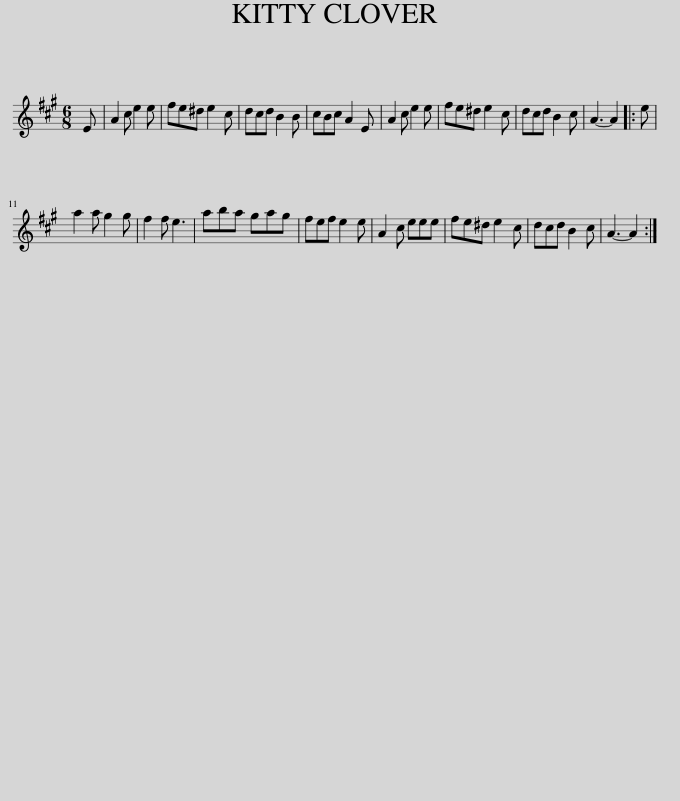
X:1
L:1/8
M:6/8
I:linebreak $
K:A
V:1 treble
V:1
 E | A2 c e2 e | fe^d e2 c | dcd B2 B | cBc A2 E | %5
 A2 c e2 e | fe^d e2 c | dcd B2 c | A3- A2 |: e |$ %10
 a2 a g2 g | f2 f e3 | aba gag | fef e2 e | A2 c eee | %15
 fe^d e2 c | dcd B2 c | A3- A2 :| %18
